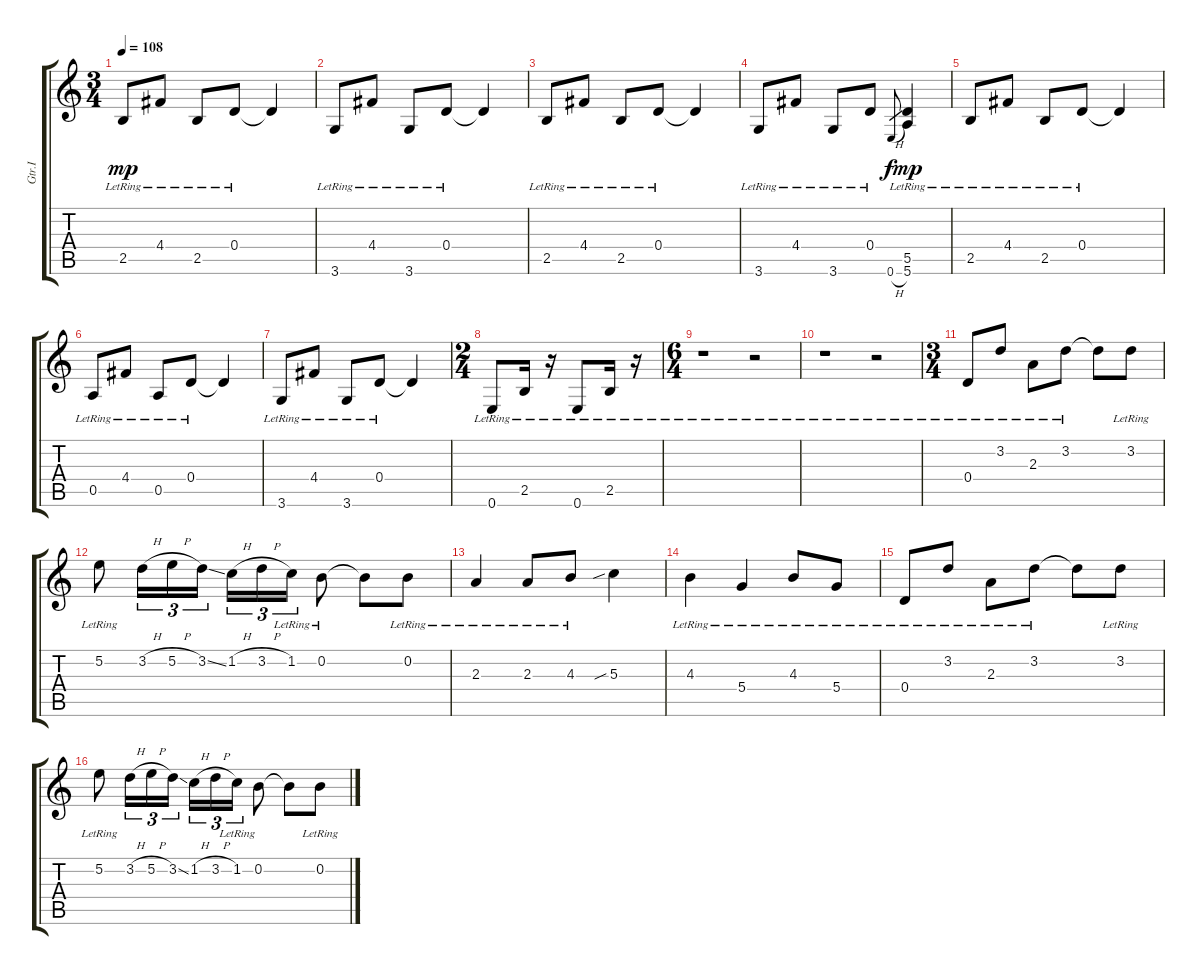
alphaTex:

\track ("Gtr.I" "Gtr.I") {instrument acousticguitarsteel}
\staff {score tabs}
\tuning (E4 B3 G3 D3 A2 E2) {hide}
\ts (3 4)
\tempo 108
\clef g2
\ks c
2.5{lr}.8{dy mp} 4.4{lr}.8 2.5{lr}.8 0.4{lr}.8 0.4{t}.4 |
3.6{lr}.8 4.4{lr}.8 3.6{lr}.8 0.4{lr}.8 0.4{t}.4 |
2.5{lr}.8 4.4{lr}.8 2.5{lr}.8 0.4{lr}.8 0.4{t}.4 |
3.6{lr}.8 4.4{lr}.8 3.6{lr}.8 0.4{lr}.8 0.6{h}.8{gr dy f} (5.5{lr} 5.6{lr}).4{dy mp} |
2.5{lr}.8 4.4{lr}.8 2.5{lr}.8 0.4{lr}.8 0.4{t}.4 |
0.5{lr}.8 4.4{lr}.8 0.5{lr}.8 0.4{lr}.8 0.4{t}.4 |
3.6{lr}.8 4.4{lr}.8 3.6{lr}.8 0.4{lr}.8 0.4{t}.4 |
\ts (2 4)
0.6{lr}.8 2.5{lr}.16 r.16 0.6{lr}.8 2.5{lr}.16 r.16 |
\ts (6 4)
r.1 r.2 |
r.1 r.2 |
\ts (3 4)
0.4{lr}.8 3.2{lr}.8 2.3{lr}.8 3.2{lr}.8 3.2{t}.8 3.2{lr}.8 |
5.2{lr}.8 3.2{h}.16{tu (3 2)} 5.2{h}.16{tu (3 2)} 3.2{ss}.16{tu (3 2)} 1.2{h}.16{tu (3 2)} 3.2{h}.16{tu (3 2)} 1.2{lr}.16{tu (3 2)} 0.2{lr}.8 0.2{t}.8 0.2{lr}.8 |
2.3{lr}.4 2.3{lr}.8 4.3{lr}.8 5.3{sib}.4 |
4.3{lr}.4 5.4{lr}.4 4.3{lr}.8 5.4{lr}.8 |
0.4{lr}.8 3.2{lr}.8 2.3{lr}.8 3.2{lr}.8 3.2{t}.8 3.2{lr}.8 |
5.2{lr}.8 3.2{h}.16{tu (3 2)} 5.2{h}.16{tu (3 2)} 3.2{ss}.16{tu (3 2)} 1.2{h}.16{tu (3 2)} 3.2{h}.16{tu (3 2)} 1.2{lr}.16{tu (3 2)} 0.2{lr}.8 0.2{t}.8 0.2{lr}.8
